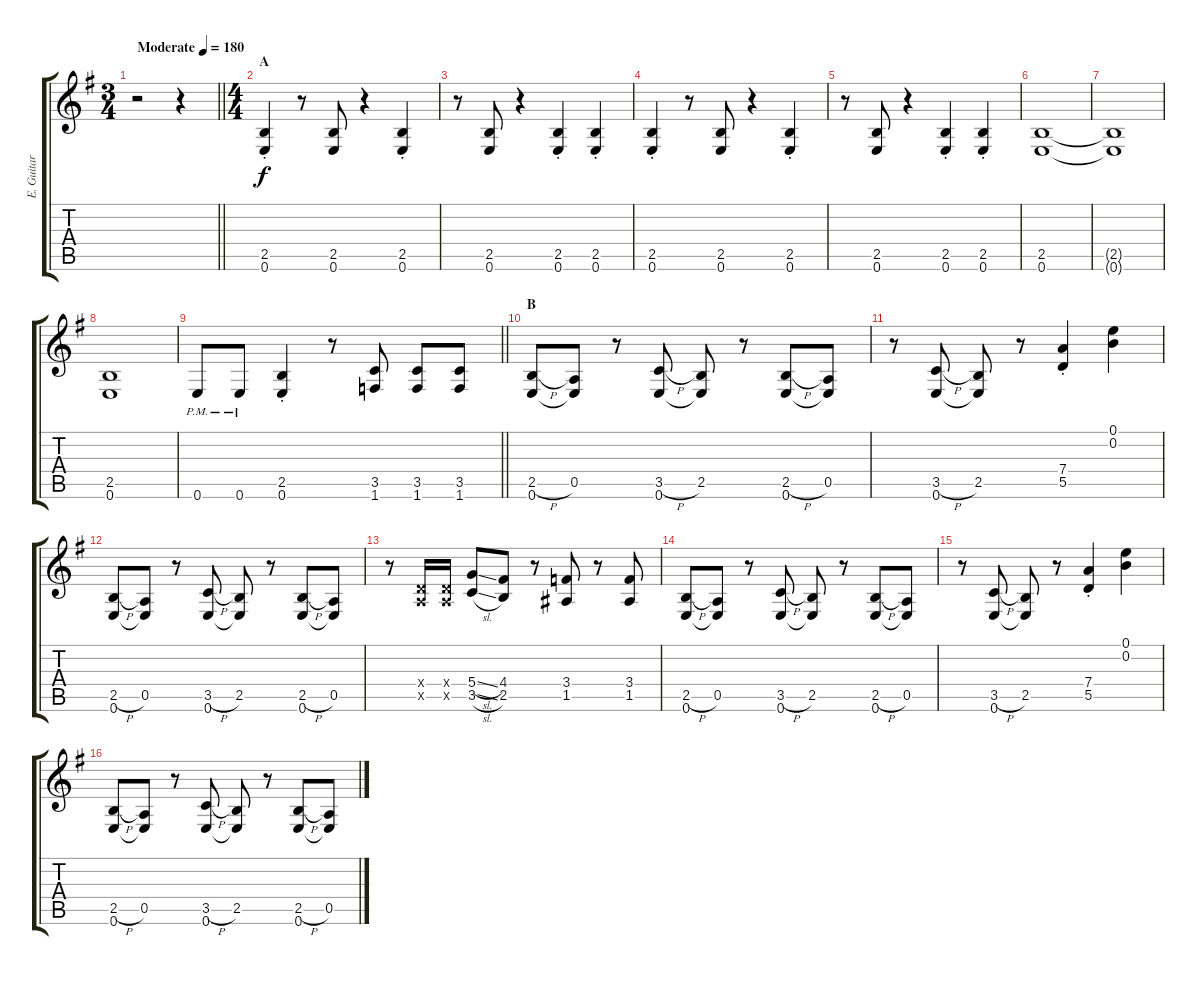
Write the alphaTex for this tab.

\track ("E. Guitar II" "E. Guitar ") {instrument overdrivenguitar}
\staff {score tabs}
\tuning (E4 B3 G3 D3 A2 E2) {hide}
\ts (3 4)
\tempo (180 "Moderate")
\clef g2
\barLineRight lightlight
\ks g
r.2{dy f instrument overdrivenguitar} r.4 |
\ts (4 4)
\section ("" "A")
(2.5{st} 0.6{st}).4 r.8 (2.5 0.6).8 r.4 (2.5{st} 0.6{st}).4 |
r.8 (2.5 0.6).8 r.4 (2.5{st} 0.6{st}).4 (2.5{st} 0.6{st}).4 |
(2.5{st} 0.6{st}).4 r.8 (2.5 0.6).8 r.4 (2.5{st} 0.6{st}).4 |
r.8 (2.5 0.6).8 r.4 (2.5{st} 0.6{st}).4 (2.5{st} 0.6{st}).4 |
(2.5 0.6).1 |
(2.5{t} 0.6{t}).1 |
(2.5 0.6).1 |
\barLineRight lightlight
0.6{pm}.8 0.6{pm}.8 (2.5{st} 0.6{st}).4 r.8 (3.5 1.6).8 (3.5 1.6).8 (3.5 1.6).8 |
\section ("" "B")
(2.5{h} 0.6).8 (0.5 0.6{t}).8 r.8 (3.5{h} 0.6).8 (2.5 0.6{t}).8 r.8 (2.5{h} 0.6).8 (0.5 0.6{t}).8 |
r.8 (3.5{h} 0.6).8 (2.5 0.6{t}).8 r.8 (7.4{st} 5.5{st}).4 (0.1 0.2).4 |
(2.5{h} 0.6).8 (0.5 0.6{t}).8 r.8 (3.5{h} 0.6).8 (2.5 0.6{t}).8 r.8 (2.5{h} 0.6).8 (0.5 0.6{t}).8 |
r.8 (0.4{x} 0.5{x}).16 (0.4{x} 0.5{x}).16 (5.4{sl} 3.5{sl}).8 (4.4 2.5).8 r.8 (3.4 1.5).8 r.8 (3.4 1.5).8 |
(2.5{h} 0.6).8 (0.5 0.6{t}).8 r.8 (3.5{h} 0.6).8 (2.5 0.6{t}).8 r.8 (2.5{h} 0.6).8 (0.5 0.6{t}).8 |
r.8 (3.5{h} 0.6).8 (2.5 0.6{t}).8 r.8 (7.4{st} 5.5{st}).4 (0.1 0.2).4 |
(2.5{h} 0.6).8 (0.5 0.6{t}).8 r.8 (3.5{h} 0.6).8 (2.5 0.6{t}).8 r.8 (2.5{h} 0.6).8 (0.5 0.6{t}).8
